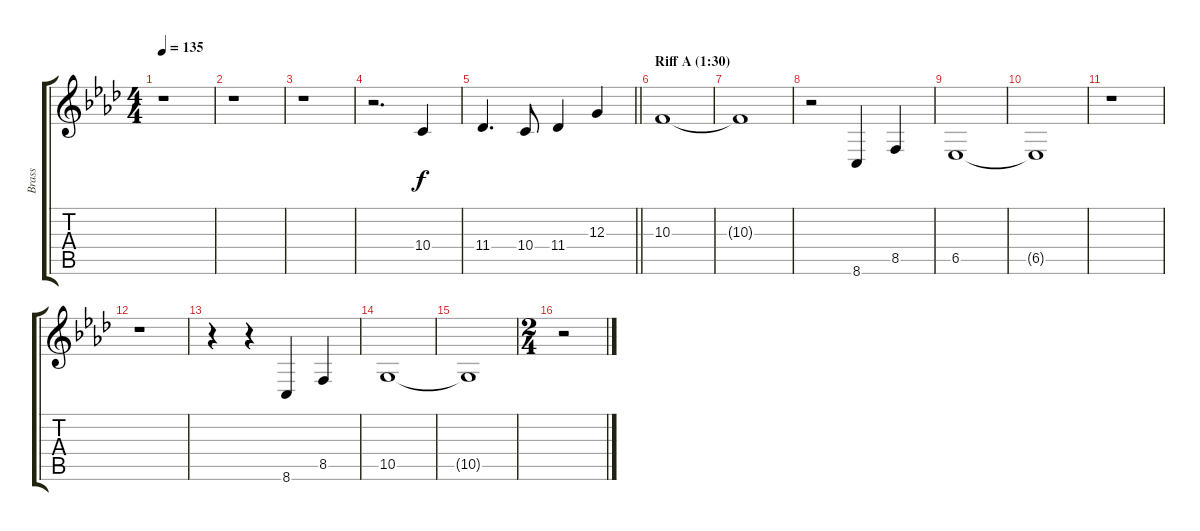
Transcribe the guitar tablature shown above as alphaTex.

\track ("Brass" "Brass") {instrument trombone}
\staff {score tabs}
\tuning (E4 B3 G3 D3 A2 E2) {hide}
\ts (4 4)
\tempo 135
\clef g2
\ks fminor
r.1{dy f} |
r.1 |
r.1 |
r.2{d} 10.4.4{volume 12 balance 11 instrument brasssection} |
\barLineRight lightlight
11.4.4{d} 10.4.8 11.4.4 12.3.4 |
\section ("" "Riff A (1:30)")
10.3.1{volume 0} |
10.3{t}.1 |
r.2 8.6.4{volume 16 balance 3 instrument trombone} 8.5.4 |
6.5.1 |
6.5{t}.1{volume 0} |
r.1 |
r.1 |
r.4 r.4 8.6.4{volume 16} 8.5.4 |
10.5.1 |
10.5{t}.1{volume 0} |
\ts (2 4)
r.2
